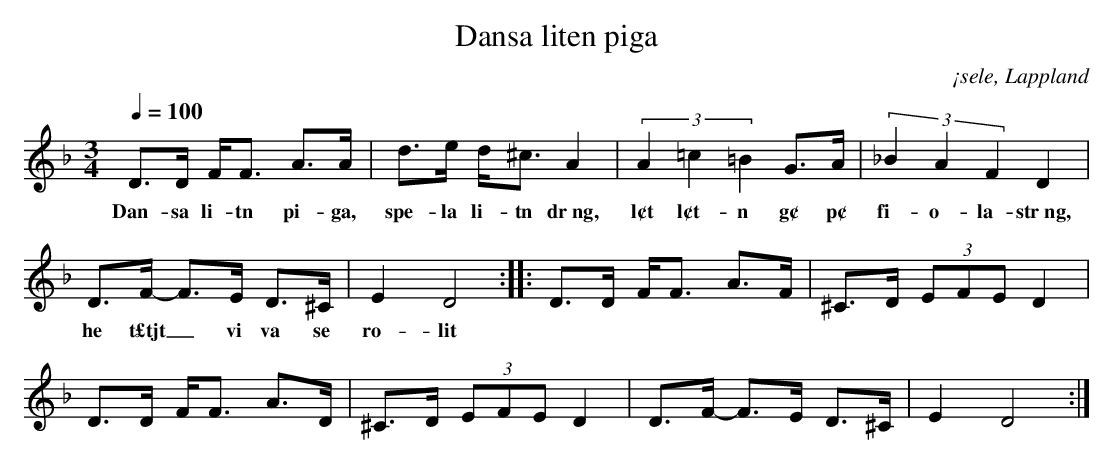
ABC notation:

X:1
T:Dansa liten piga
O:¡sele, Lappland
Q:1/4=100
M:3/4
L:1/8
K:Dm
D>D F<F A>A | d>e d<^c A2 | (3A2=c2=B2 G>A | (3_B2A2F2 D2 |
w:Dan-sa li-tn pi-ga, spe-la li-tn dr ng, l¢t l¢t-n g¢ p¢ fi-o-la-str ng,
D>F- F>E D>^C | E2 D4 :: D>D F<F A>F | ^C>D (3EFE D2 |
w:he t£tjt_ vi va se ro-lit
D>D F<F A>D | ^C>D (3EFE D2 | D>F- F>E D>^C | E2 D4 :|
